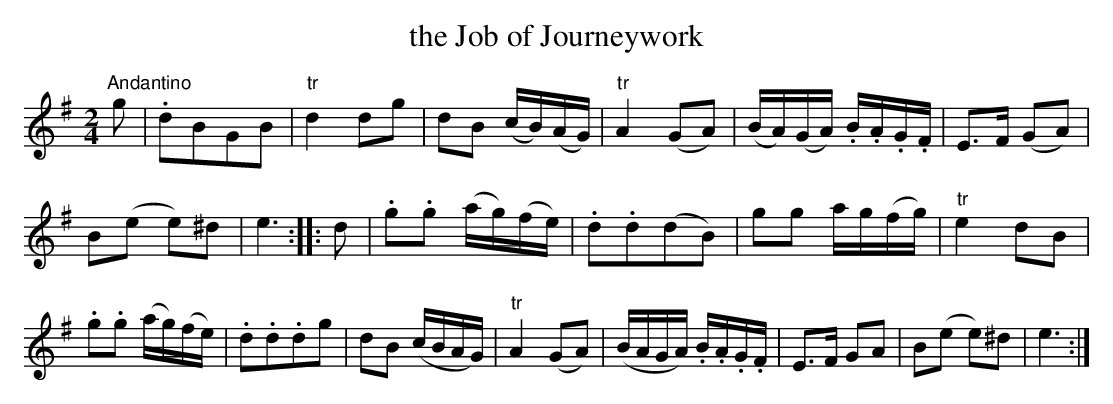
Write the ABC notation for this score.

X:1
T:the Job of Journeywork
M:2/4
K:E min
"Andantino" g2|\
.d2B2G2B2| "tr"d4 d2g2| d2B2 (cB)(AG)| "tr"A4 (G2A2)| \
(BA)(GA) .B.A.G.F| E3F (G2A2)|
B2(e2 e2)^d2| e6:: \
d2|\
.g2.g2 (ag)(fe)| .d2.d2(d2B2)| g2g2 ag(fg)| "tr"e4 d2B2|
.g2.g2 (ag)(fe)| .d2.d2.d2g2| d2B2 (cBAG)| "tr"A4 (G2A2)|\
(BAGA) .B.A.G.F| E3F G2A2| B2(e2 e2)^d2| e6:|
